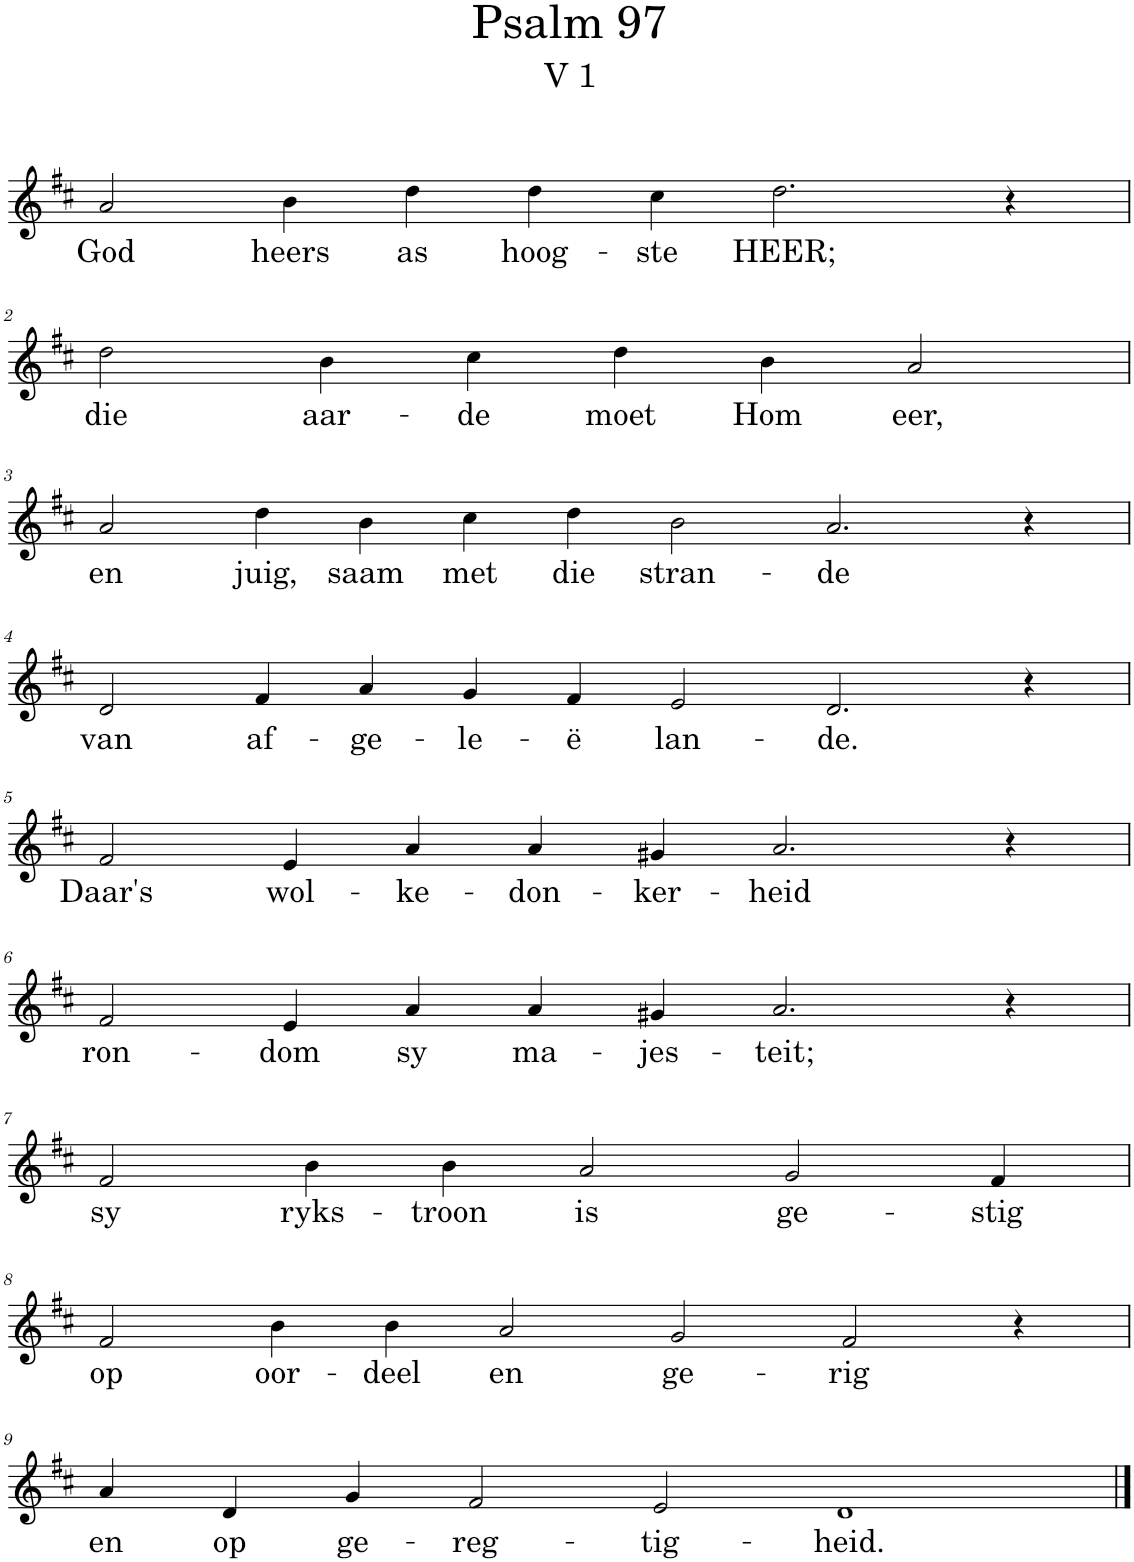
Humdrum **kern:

**kern	**text
*part1	*part1
*staff1	*staff1
*I"Pipe Organ	*
*I'Org.	*
*clefG2	*
*k[f#c#]	*
*M10/4	*
=1	=1
!	!LO:LY:b
2a/	God
!	!LO:LY:b
4b\	heers
!	!LO:LY:b
4dd\	as
!	!LO:LY:b
4dd\	hoog-
!	!LO:LY:b
4cc#\	-ste
!	!LO:LY:b
2.dd\	HEER;
4r	.
!!LO:LB:g=z
=2	=2
*M8/4	*
!	!LO:LY:b
2dd\	die
!	!LO:LY:b
4b\	aar-
!	!LO:LY:b
4cc#\	-de
!	!LO:LY:b
4dd\	moet
!	!LO:LY:b
4b\	Hom
!	!LO:LY:b
2a/	eer,
!!LO:LB:g=z
=3	=3
*M12/4	*
!	!LO:LY:b
2a/	en
!	!LO:LY:b
4dd\	juig,
!	!LO:LY:b
4b\	saam
!	!LO:LY:b
4cc#\	met
!	!LO:LY:b
4dd\	die
!	!LO:LY:b
2b\	stran-
!	!LO:LY:b
2.a/	-de
4r	.
!!LO:LB:g=z
=4	=4
!	!LO:LY:b
2d/	van
!	!LO:LY:b
4f#/	af-
!	!LO:LY:b
4a/	-ge-
!	!LO:LY:b
4g/	-le-
!	!LO:LY:b
4f#/	-ë
!	!LO:LY:b
2e/	lan-
!	!LO:LY:b
2.d/	-de.
4r	.
!!LO:LB:g=z
=5	=5
*M10/4	*
!	!LO:LY:b
2f#/	Daar's
!	!LO:LY:b
4e/	wol-
!	!LO:LY:b
4a/	-ke-
!	!LO:LY:b
4a/	-don-
!	!LO:LY:b
4g#X/	-ker-
!	!LO:LY:b
2.a/	-heid
4r	.
!!LO:LB:g=z
=6	=6
!	!LO:LY:b
2f#/	ron-
!	!LO:LY:b
4e/	-dom
!	!LO:LY:b
4a/	sy
!	!LO:LY:b
4a/	ma-
!	!LO:LY:b
4g#X/	-jes-
!	!LO:LY:b
2.a/	-teit;
4r	.
!!LO:LB:g=z
=7	=7
*M9/4	*
!	!LO:LY:b
2f#/	sy
!	!LO:LY:b
4b\	ryks-
!	!LO:LY:b
4b\	-troon
!	!LO:LY:b
2a/	is
!	!LO:LY:b
2g/	ge-
!	!LO:LY:b
4f#/	-stig
!!LO:LB:g=z
=8	=8
*M12/4	*
!	!LO:LY:b
2f#/	op
!	!LO:LY:b
4b\	oor-
!	!LO:LY:b
4b\	-deel
!	!LO:LY:b
2a/	en
!	!LO:LY:b
2g/	ge-
!	!LO:LY:b
2f#/	-rig
4r	.
!!LO:LB:g=z
=9	=9
*M12/4	*
!	!LO:LY:b
4a/	en
!	!LO:LY:b
4d/	op
!	!LO:LY:b
4g/	ge-
!	!LO:LY:b
2f#/	-reg-
!	!LO:LY:b
2e/	-tig-
!	!LO:LY:b
1d	-heid.
==	==
*-	*-
